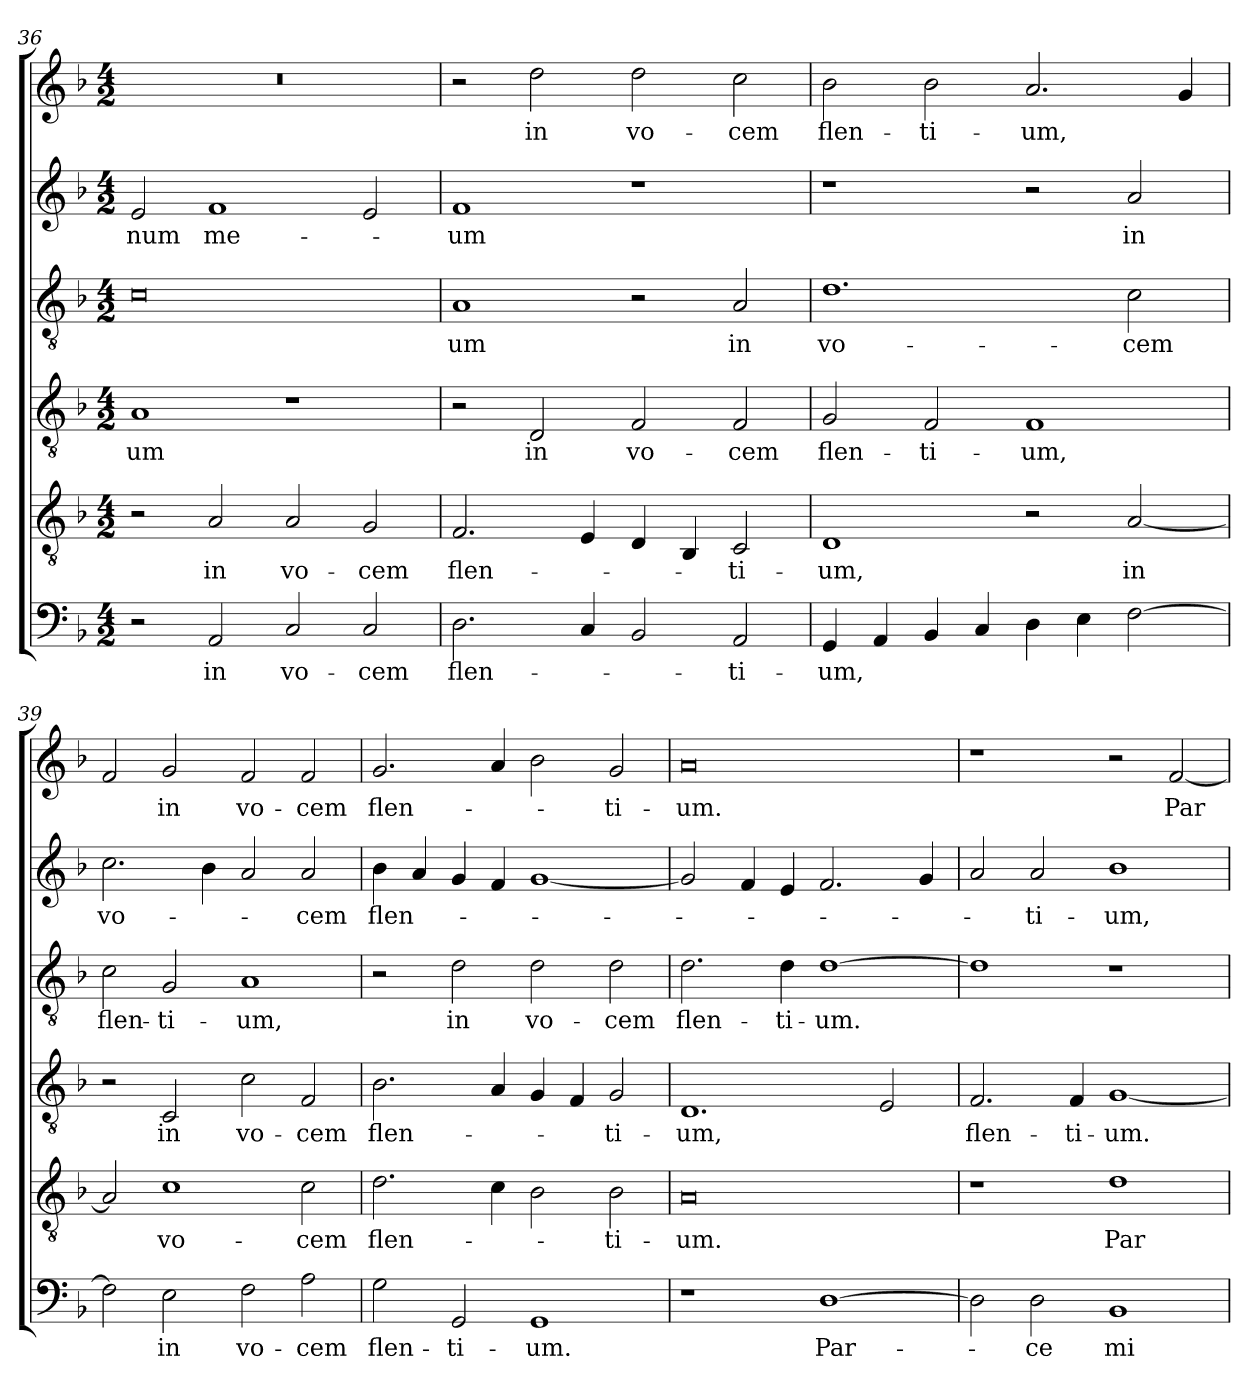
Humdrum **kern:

**kern	**text	**kern	**text	**kern	**text	**kern	**text	**kern	**text	**kern	**text
*part6	*part6	*part5	*part5	*part4	*part4	*part3	*part3	*part2	*part2	*part1	*part1
*staff6	*staff6	*staff5	*staff5	*staff4	*staff4	*staff3	*staff3	*staff2	*staff2	*staff1	*staff1
*clefF4	*	*clefGv2	*	*clefGv2	*	*clefGv2	*	*clefG2	*	*clefG2	*
*k[b-]	*	*k[b-]	*	*k[b-]	*	*k[b-]	*	*k[b-]	*	*k[b-]	*
*F:	*	*F:	*	*F:	*	*F:	*	*F:	*	*F:	*
*M4/2	*	*M4/2	*	*M4/2	*	*M4/2	*	*M4/2	*	*M4/2	*
=36	=36	=36	=36	=36	=36	=36	=36	=36	=36	=36	=36
2r	.	2r	.	1A	-um	0c	.	2e/	-num	0r	.
2AA/	in	2A/	in	.	.	.	.	1f	me-	.	.
2C/	vo-	2A/	vo-	1r	.	.	.	.	.	.	.
2C/	-cem	2G/	-cem	.	.	.	.	2e/	.	.	.
!!LO:PB:g=z
=37	=37	=37	=37	=37	=37	=37	=37	=37	=37	=37	=37
2.D\	flen-	2.F/	flen-	2r	.	1A	-um	1f	-um	2r	.
.	.	.	.	2D/	in	.	.	.	.	2dd\	in
4C/	.	4E/	.	.	.	.	.	.	.	.	.
2BB-/	.	4D/	.	2F/	vo-	2r	.	1r	.	2dd\	vo-
.	.	4BB-/	.	.	.	.	.	.	.	.	.
2AA/	-ti-	2C/	-ti-	2F/	-cem	2A/	in	.	.	2cc\	-cem
=38	=38	=38	=38	=38	=38	=38	=38	=38	=38	=38	=38
4GG/	-um,	1D	-um,	2G/	flen-	1.d	vo-	1r	.	2b-\	flen-
4AA/	.	.	.	.	.	.	.	.	.	.	.
4BB-/	.	.	.	2F/	-ti-	.	.	.	.	2b-\	-ti-
4C/	.	.	.	.	.	.	.	.	.	.	.
4D\	.	2r	.	1F	-um,	.	.	2r	.	2.a/	-um,
4E\	.	.	.	.	.	.	.	.	.	.	.
[2F\	.	[2A/	in	.	.	2c\	-cem	2a/	in	.	.
.	.	.	.	.	.	.	.	.	.	4g/	.
=39	=39	=39	=39	=39	=39	=39	=39	=39	=39	=39	=39
2F\]	.	2A/]	.	2r	.	2c\	flen-	2.cc\	vo-	2f/	.
2E\	in	1c	vo-	2C/	in	2G/	-ti-	.	.	2g/	in
.	.	.	.	.	.	.	.	4b-\	.	.	.
2F\	vo-	.	.	2c\	vo-	1A	-um,	2a/	.	2f/	vo-
2A\	-cem	2c\	-cem	2F/	-cem	.	.	2a/	-cem	2f/	-cem
=40	=40	=40	=40	=40	=40	=40	=40	=40	=40	=40	=40
2G\	flen-	2.d\	flen-	2.B-\	flen-	2r	.	4b-\	flen-	2.g/	flen-
.	.	.	.	.	.	.	.	4a/	.	.	.
2GG/	-ti-	.	.	.	.	2d\	in	4g/	.	.	.
.	.	4c\	.	4A/	.	.	.	4f/	.	4a/	.
1GG	-um.	2B-\	.	4G/	.	2d\	vo-	[1g	.	2b-\	.
.	.	.	.	4F/	.	.	.	.	.	.	.
.	.	2B-\	-ti-	2G/	-ti-	2d\	-cem	.	.	2g/	-ti-
=41	=41	=41	=41	=41	=41	=41	=41	=41	=41	=41	=41
1r	.	0A	-um.	1.D	-um,	2.d\	flen-	2g/]	.	0a	-um.
.	.	.	.	.	.	.	.	4f/	.	.	.
.	.	.	.	.	.	4d\	-ti-	4e/	.	.	.
[1D	Par-	.	.	.	.	[1d	-um.	2.f/	.	.	.
.	.	.	.	2E/	.	.	.	.	.	.	.
.	.	.	.	.	.	.	.	4g/	.	.	.
=42	=42	=42	=42	=42	=42	=42	=42	=42	=42	=42	=42
2D\]	.	1r	.	2.F/	flen-	1d]	.	2a/	.	1r	.
2D\	-ce	.	.	.	.	.	.	2a/	-ti-	.	.
.	.	.	.	4F/	-ti-	.	.	.	.	.	.
1BB-	mi-	1d	Par-	[1G	-um.	1r	.	1b-	-um,	2r	.
.	.	.	.	.	.	.	.	.	.	[2f/	Par-
=	=	=	=	=	=	=	=	=	=	=	=
*-	*-	*-	*-	*-	*-	*-	*-	*-	*-	*-	*-
